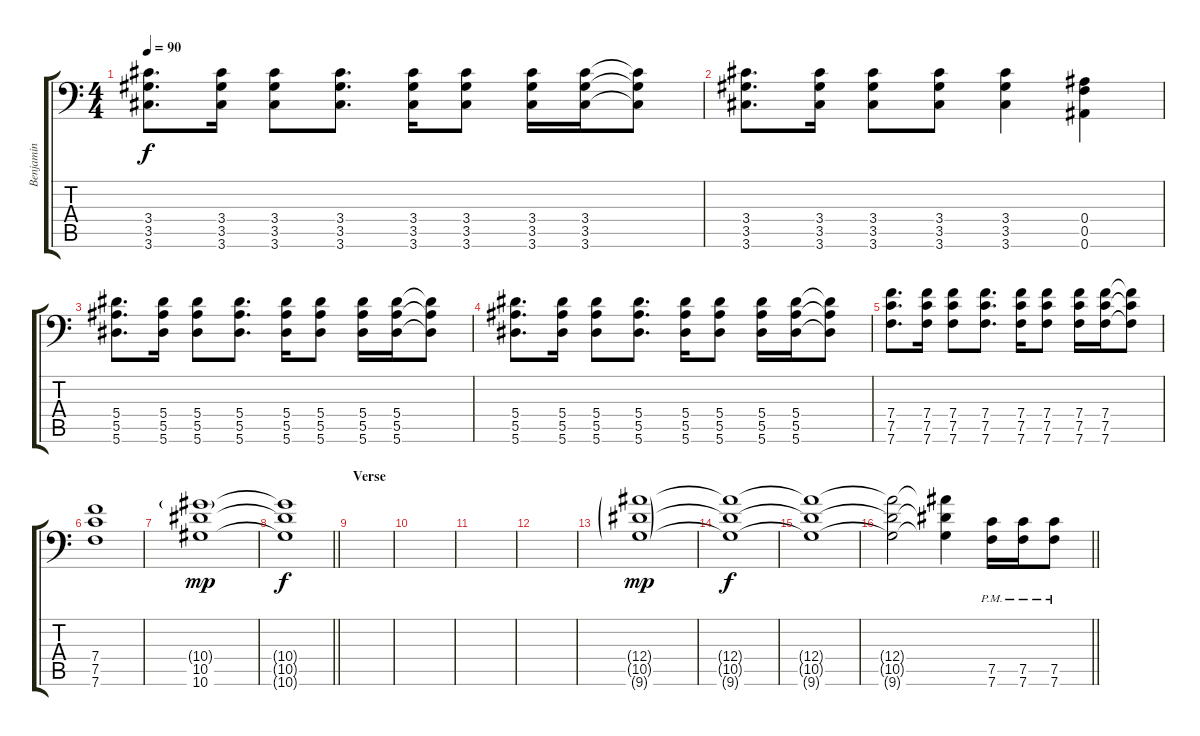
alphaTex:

\track ("Benjamin" "Benjamin") {instrument acousticguitarsteel}
\staff {score tabs}
\tuning (C4 G3 Eb3 Bb2 F2 Bb1) {hide}
\ts (4 4)
\tempo 90
\clef f4
\ks c
(3.4 3.5 3.6).8{d dy f volume 11} (3.4 3.5 3.6).16 (3.4 3.5 3.6).8 (3.4 3.5 3.6).8{d} (3.4 3.5 3.6).16 (3.4 3.5 3.6).8 (3.4 3.5 3.6).16 (3.4 3.5 3.6).16 (3.4{t} 3.5{t} 3.6{t}).8 |
(3.4 3.5 3.6).8{d} (3.4 3.5 3.6).16 (3.4 3.5 3.6).8 (3.4 3.5 3.6).8 (3.4 3.5 3.6).4 (0.4 0.5 0.6).4 |
(5.4 5.5 5.6).8{d} (5.4 5.5 5.6).16 (5.4 5.5 5.6).8 (5.4 5.5 5.6).8{d} (5.4 5.5 5.6).16 (5.4 5.5 5.6).8 (5.4 5.5 5.6).16 (5.4 5.5 5.6).16 (5.4{t} 5.5{t} 5.6{t}).8 |
(5.4 5.5 5.6).8{d} (5.4 5.5 5.6).16 (5.4 5.5 5.6).8 (5.4 5.5 5.6).8{d} (5.4 5.5 5.6).16 (5.4 5.5 5.6).8 (5.4 5.5 5.6).16 (5.4 5.5 5.6).16 (5.4{t} 5.5{t} 5.6{t}).8 |
(7.4 7.5 7.6).8{d} (7.4 7.5 7.6).16 (7.4 7.5 7.6).8 (7.4 7.5 7.6).8{d} (7.4 7.5 7.6).16 (7.4 7.5 7.6).8 (7.4 7.5 7.6).16 (7.4 7.5 7.6).16 (7.4{t} 7.5{t} 7.6{t}).8 |
(7.4 7.5 7.6).1 |
(10.4{g} 10.5 10.6).1{dy mp volume 0} |
\barLineRight lightlight
(10.4{t} 10.5{t} 10.6{t}).1{dy f} |
\section ("" "Verse")
|
|
|
|
(12.4{g} 10.5{g} 9.6{g}).1{dy mp} |
(12.4{t} 10.5{t} 9.6{t}).1{dy f} |
(12.4{t} 10.5{t} 9.6{t}).1 |
\barLineRight lightlight
(12.4{t} 10.5{t} 9.6{t}).2 (12.4{t} 10.5{t} 9.6{t}).4 (7.5{pm} 7.6{pm}).16 (7.5{pm} 7.6{pm}).16 (7.5{pm} 7.6{pm}).8
